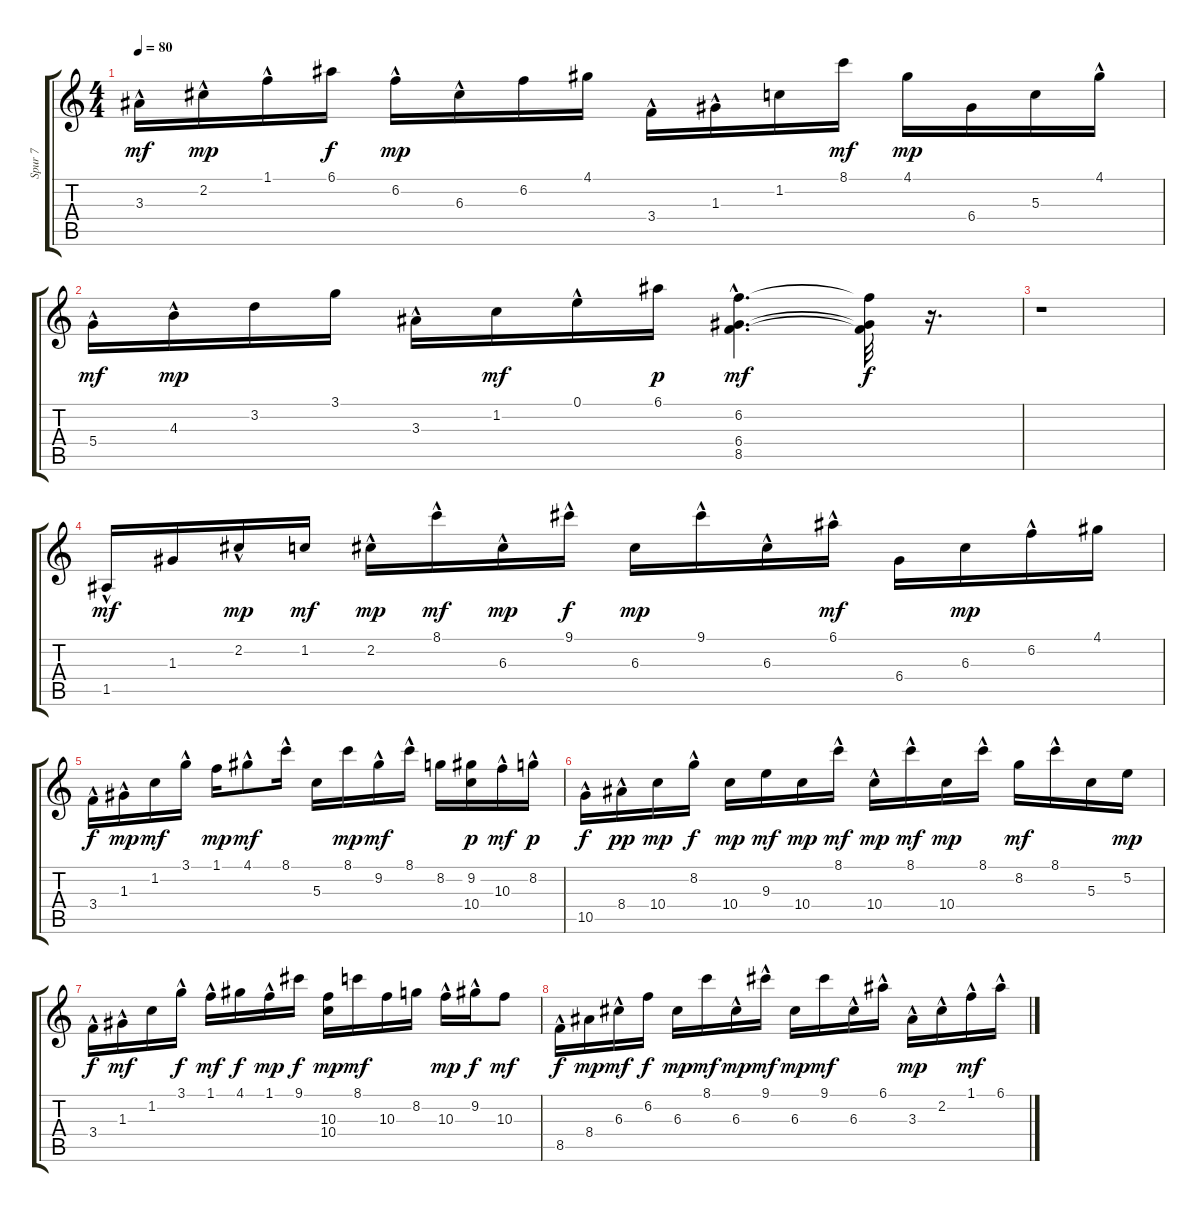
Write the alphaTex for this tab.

\track ("Spur 7" "Spur 7") {instrument acousticguitarsteel}
\staff {score tabs}
\tuning (E4 B3 G3 D3 A2 E2) {hide}
\ts (4 4)
\tempo 80
\clef g2
\ks c
3.3{hac}.16{dy mf} 2.2{hac}.16{dy mp} 1.1{hac}.16 6.1.16{dy f} 6.2{hac}.16{dy mp} 6.3{hac}.16 6.2.16 4.1.16 3.4{hac}.16 1.3{hac}.16 1.2.16 8.1.16{dy mf} 4.1.16{dy mp} 6.4.16 5.3.16 4.1{hac}.16 |
5.4{hac}.16{dy mf} 4.3{hac}.16{dy mp} 3.2.16 3.1.16 3.3{hac}.16 1.2.16{dy mf} 0.1{hac}.16 6.1.16{dy p} (6.2{hac} 6.4{hac} 8.5{hac}).4{d dy mf} (6.2{t} 6.4{t} 8.5{t}).32{dy f} r.16{d} |
r.1 |
1.5{hac}.16{dy mf} 1.3.16 2.2{hac}.16{dy mp} 1.2.16{dy mf} 2.2{hac}.16{dy mp} 8.1{hac}.16{dy mf} 6.3{hac}.16{dy mp} 9.1{hac}.16{dy f} 6.3.16{dy mp} 9.1{hac}.16 6.3{hac}.16 6.1{hac}.16{dy mf} 6.4.16 6.3.16{dy mp} 6.2{hac}.16 4.1.16 |
3.4{hac}.16{dy f} 1.3{hac}.16{dy mp} 1.2.16{dy mf} 3.1{hac}.16 1.1.16{dy mp} 4.1{hac}.8{dy mf} 8.1{hac}.16 5.3.16 8.1.16{dy mp} 9.2{hac}.16{dy mf} 8.1{hac}.16 8.2.16 (9.2 10.4).16{dy p} 10.3{hac}.16{dy mf} 8.2{hac}.16{dy p} |
10.5{hac}.16{dy f} 8.4{hac}.16{dy pp} 10.4.16{dy mp} 8.2{hac}.16{dy f} 10.4.16{dy mp} 9.3.16{dy mf} 10.4.16{dy mp} 8.1{hac}.16{dy mf} 10.4{hac}.16{dy mp} 8.1{hac}.16{dy mf} 10.4.16{dy mp} 8.1{hac}.16 8.2.16{dy mf} 8.1{hac}.16 5.3.16 5.2.16{dy mp} |
3.4{hac}.16{dy f} 1.3{hac}.16{dy mf} 1.2.16 3.1{hac}.16{dy f} 1.1{hac}.16{dy mf} 4.1.16{dy f} 1.1{hac}.16{dy mp} 9.1.16{dy f} (10.3 10.4).16{dy mp} 8.1.16{dy mf} 10.3.16 8.2.16 10.3{hac}.16{dy mp} 9.2{hac}.16{dy f} 10.3.8{dy mf} |
8.5{hac}.16{dy f} 8.4.16{dy mp} 6.3{hac}.16{dy mf} 6.2.16{dy f} 6.3.16{dy mp} 8.1.16{dy mf} 6.3{hac}.16{dy mp} 9.1{hac}.16{dy mf} 6.3.16{dy mp} 9.1.16{dy mf} 6.3{hac}.16 6.1{hac}.16 3.3{hac}.16{dy mp} 2.2{hac}.16 1.1{hac}.16{dy mf} 6.1{hac}.16
